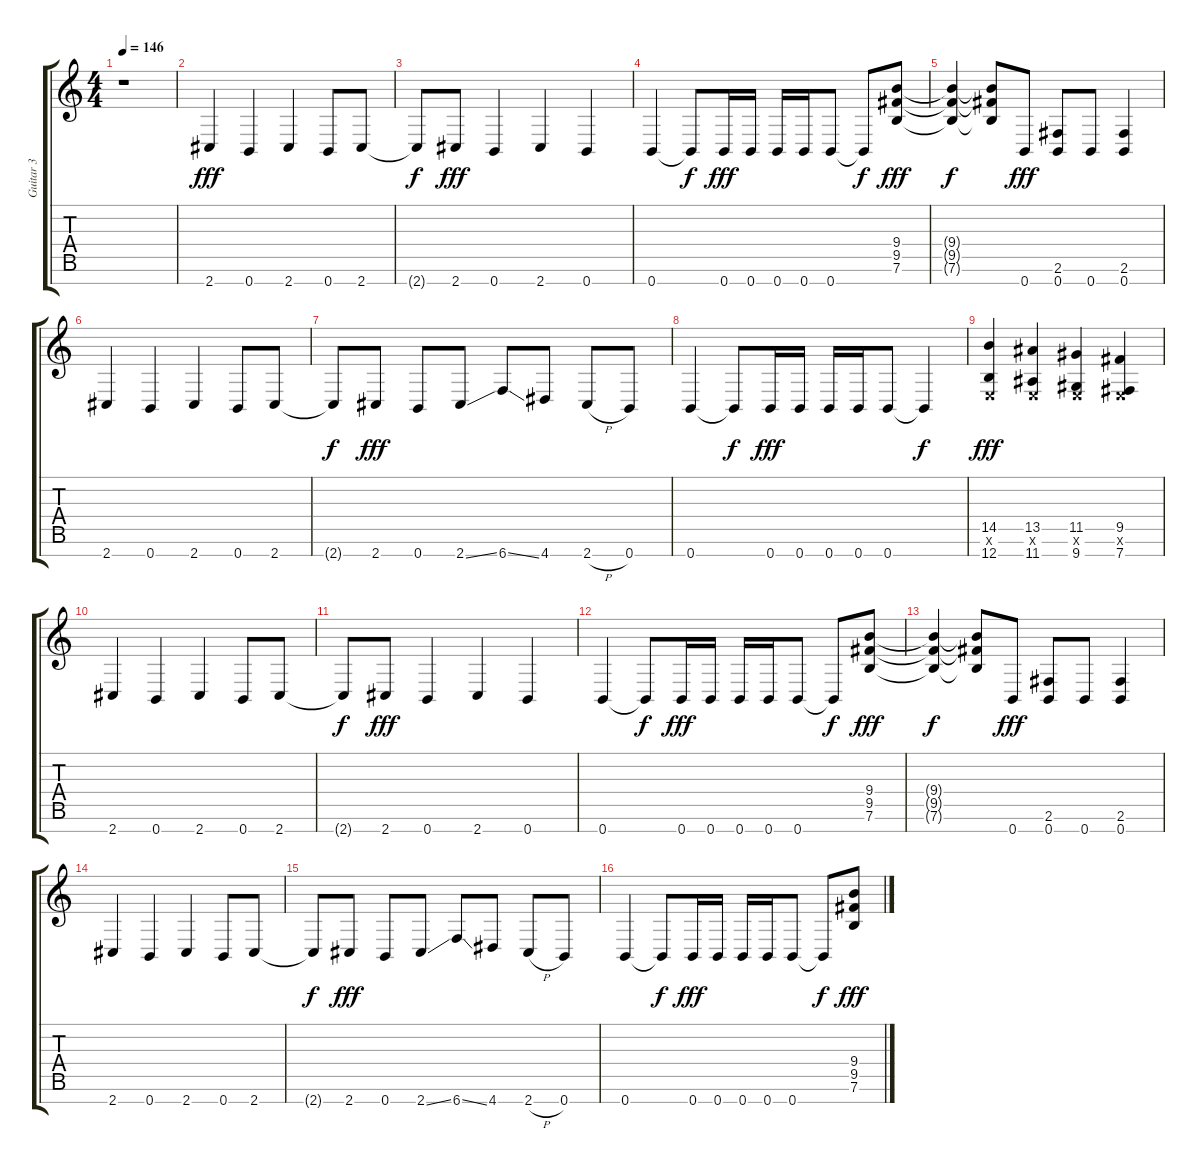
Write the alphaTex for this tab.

\track ("Guitar 3" "Guitar 3") {instrument distortionguitar}
\staff {score tabs}
\tuning (E4 B3 G3 D3 A2 E2 B1) {hide}
\ts (4 4)
\tempo 146
\clef g2
\ks c
r.1{dy fff} |
2.7.4 0.7.4 2.7.4 0.7.8 2.7.8 |
2.7{t}.8{dy f} 2.7.8{dy fff} 0.7.4 2.7.4 0.7.4 |
0.7.4 0.7{t}.8{dy f} 0.7.16{dy fff} 0.7.16 0.7.16 0.7.16 0.7.8 0.7{t}.8{dy f} (9.4 9.5 7.6).8{dy fff} |
(9.4{t} 9.5{t} 7.6{t}).4{dy f} (9.4{t} 9.5{t} 7.6{t}).8 0.7.8{dy fff} (2.6 0.7).8 0.7.8 (2.6 0.7).4 |
2.7.4 0.7.4 2.7.4 0.7.8 2.7.8 |
2.7{t}.8{dy f} 2.7.8{dy fff} 0.7.8 2.7{ss}.8 6.7{ss}.8 4.7.8 2.7{h}.8 0.7.8 |
0.7.4 0.7{t}.8{dy f} 0.7.16{dy fff} 0.7.16 0.7.16 0.7.16 0.7.8 0.7{t}.4{dy f} |
(14.5 0.6{x} 12.7).4{dy fff} (13.5 0.6{x} 11.7).4 (11.5 0.6{x} 9.7).4 (9.5 0.6{x} 7.7).4 |
2.7.4 0.7.4 2.7.4 0.7.8 2.7.8 |
2.7{t}.8{dy f} 2.7.8{dy fff} 0.7.4 2.7.4 0.7.4 |
0.7.4 0.7{t}.8{dy f} 0.7.16{dy fff} 0.7.16 0.7.16 0.7.16 0.7.8 0.7{t}.8{dy f} (9.4 9.5 7.6).8{dy fff} |
(9.4{t} 9.5{t} 7.6{t}).4{dy f} (9.4{t} 9.5{t} 7.6{t}).8 0.7.8{dy fff} (2.6 0.7).8 0.7.8 (2.6 0.7).4 |
2.7.4 0.7.4 2.7.4 0.7.8 2.7.8 |
2.7{t}.8{dy f} 2.7.8{dy fff} 0.7.8 2.7{ss}.8 6.7{ss}.8 4.7.8 2.7{h}.8 0.7.8 |
0.7.4 0.7{t}.8{dy f} 0.7.16{dy fff} 0.7.16 0.7.16 0.7.16 0.7.8 0.7{t}.8{dy f} (9.4 9.5 7.6).8{dy fff}
